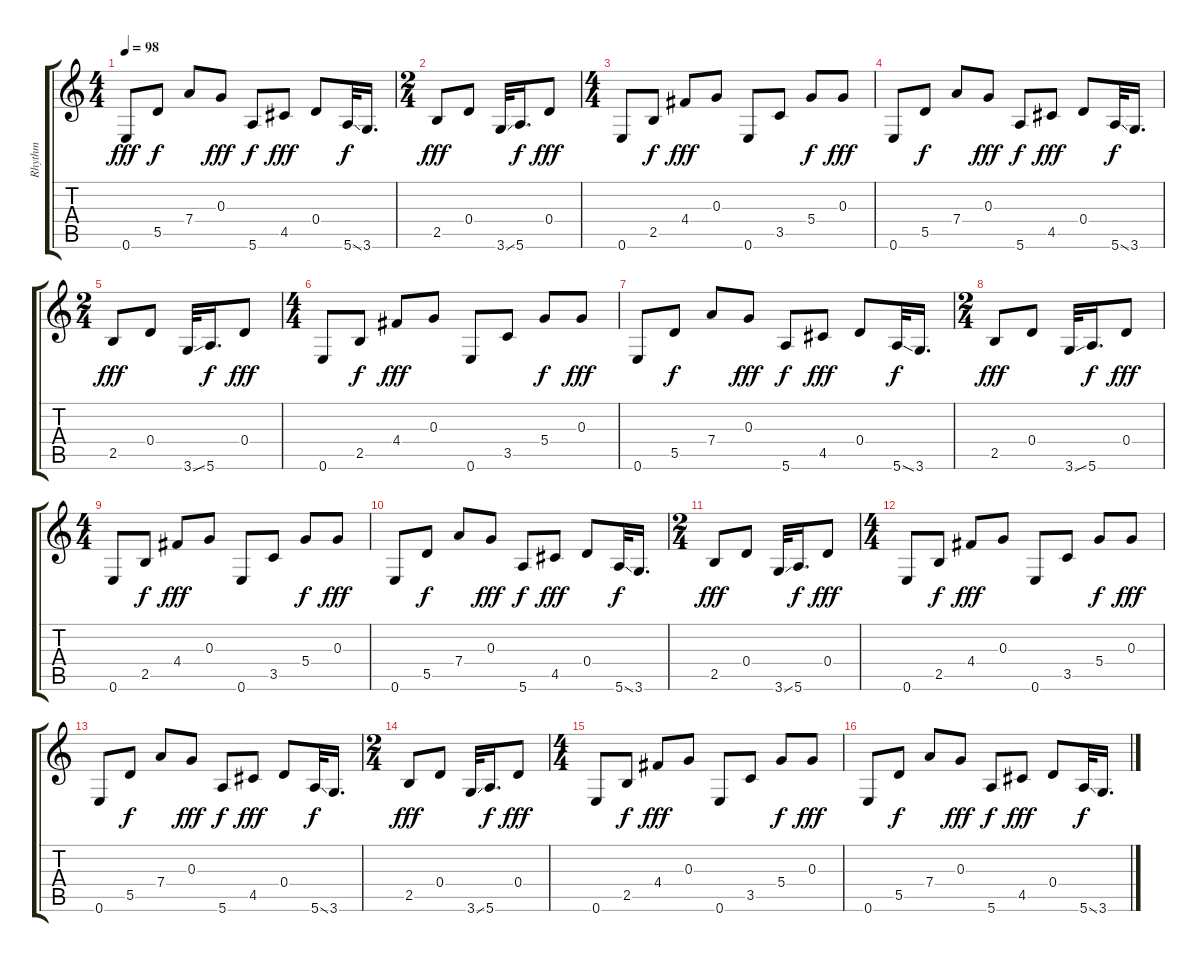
\track ("Rhythm" "Rhythm") {instrument electricguitarclean}
\staff {score tabs}
\tuning (E4 B3 G3 D3 A2 E2) {hide}
\ts (4 4)
\tempo 98
\clef g2
\ks c
0.6.8{dy fff} 5.5.8{dy f} 7.4.8 0.3.8{dy fff} 5.6.8{dy f} 4.5.8{dy fff} 0.4.8 5.6{ss}.32{dy f} 3.6.16{d} |
\ts (2 4)
2.5.8{dy fff} 0.4.8 3.6{ss}.32 5.6.16{d dy f} 0.4.8{dy fff} |
\ts (4 4)
0.6.8 2.5.8{dy f} 4.4.8{dy fff} 0.3.8 0.6.8 3.5.8 5.4.8{dy f} 0.3.8{dy fff} |
0.6.8 5.5.8{dy f} 7.4.8 0.3.8{dy fff} 5.6.8{dy f} 4.5.8{dy fff} 0.4.8 5.6{ss}.32{dy f} 3.6.16{d} |
\ts (2 4)
2.5.8{dy fff} 0.4.8 3.6{ss}.32 5.6.16{d dy f} 0.4.8{dy fff} |
\ts (4 4)
0.6.8 2.5.8{dy f} 4.4.8{dy fff} 0.3.8 0.6.8 3.5.8 5.4.8{dy f} 0.3.8{dy fff} |
0.6.8 5.5.8{dy f} 7.4.8 0.3.8{dy fff} 5.6.8{dy f} 4.5.8{dy fff} 0.4.8 5.6{ss}.32{dy f} 3.6.16{d} |
\ts (2 4)
2.5.8{dy fff} 0.4.8 3.6{ss}.32 5.6.16{d dy f} 0.4.8{dy fff} |
\ts (4 4)
0.6.8 2.5.8{dy f} 4.4.8{dy fff} 0.3.8 0.6.8 3.5.8 5.4.8{dy f} 0.3.8{dy fff} |
0.6.8 5.5.8{dy f} 7.4.8 0.3.8{dy fff} 5.6.8{dy f} 4.5.8{dy fff} 0.4.8 5.6{ss}.32{dy f} 3.6.16{d} |
\ts (2 4)
2.5.8{dy fff} 0.4.8 3.6{ss}.32 5.6.16{d dy f} 0.4.8{dy fff} |
\ts (4 4)
0.6.8 2.5.8{dy f} 4.4.8{dy fff} 0.3.8 0.6.8 3.5.8 5.4.8{dy f} 0.3.8{dy fff} |
0.6.8 5.5.8{dy f} 7.4.8 0.3.8{dy fff} 5.6.8{dy f} 4.5.8{dy fff} 0.4.8 5.6{ss}.32{dy f} 3.6.16{d} |
\ts (2 4)
2.5.8{dy fff} 0.4.8 3.6{ss}.32 5.6.16{d dy f} 0.4.8{dy fff} |
\ts (4 4)
0.6.8 2.5.8{dy f} 4.4.8{dy fff} 0.3.8 0.6.8 3.5.8 5.4.8{dy f} 0.3.8{dy fff} |
0.6.8 5.5.8{dy f} 7.4.8 0.3.8{dy fff} 5.6.8{dy f} 4.5.8{dy fff} 0.4.8 5.6{ss}.32{dy f} 3.6.16{d}
